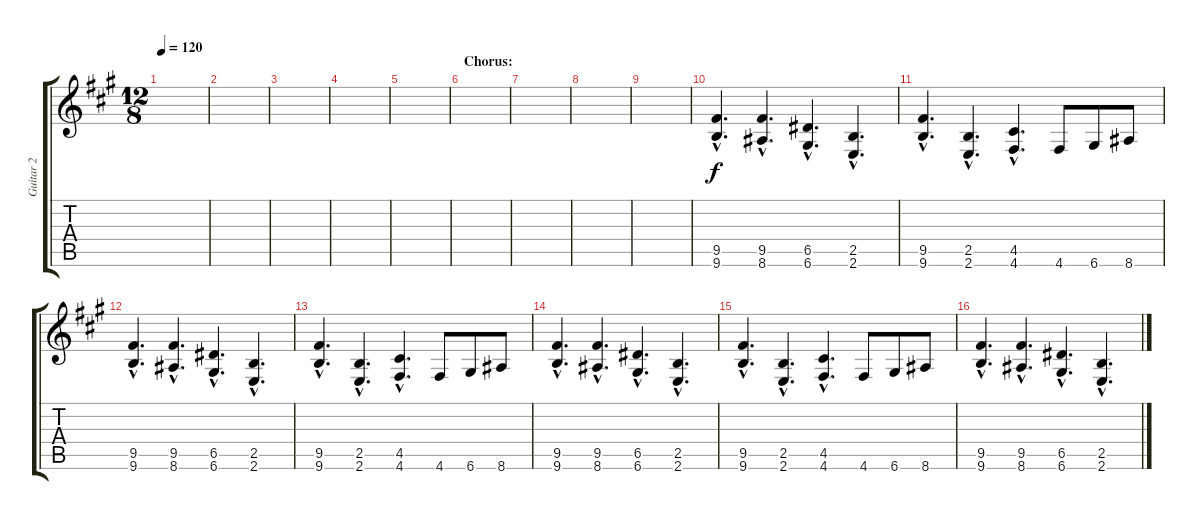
\track ("Guitar 2" "Guitar 2") {instrument overdrivenguitar}
\staff {score tabs}
\tuning (E4 B3 G3 D3 A2 D2) {hide}
\ts (12 8)
\tempo 120
\clef g2
\ks a
|
|
|
|
|
\section ("" "Chorus:")
|
|
|
|
(9.5{hac} 9.6{hac}).4{d} (9.5{hac} 8.6{hac}).4{d} (6.5{hac} 6.6{hac}).4{d} (2.5{hac} 2.6{hac}).4{d} |
(9.5{hac} 9.6{hac}).4{d} (2.5{hac} 2.6{hac}).4{d} (4.5{hac} 4.6{hac}).4{d} 4.6.8 6.6.8 8.6.8 |
(9.5{hac} 9.6{hac}).4{d} (9.5{hac} 8.6{hac}).4{d} (6.5{hac} 6.6{hac}).4{d} (2.5{hac} 2.6{hac}).4{d} |
(9.5{hac} 9.6{hac}).4{d} (2.5{hac} 2.6{hac}).4{d} (4.5{hac} 4.6{hac}).4{d} 4.6.8 6.6.8 8.6.8 |
(9.5{hac} 9.6{hac}).4{d} (9.5{hac} 8.6{hac}).4{d} (6.5{hac} 6.6{hac}).4{d} (2.5{hac} 2.6{hac}).4{d} |
(9.5{hac} 9.6{hac}).4{d} (2.5{hac} 2.6{hac}).4{d} (4.5{hac} 4.6{hac}).4{d} 4.6.8 6.6.8 8.6.8 |
(9.5{hac} 9.6{hac}).4{d} (9.5{hac} 8.6{hac}).4{d} (6.5{hac} 6.6{hac}).4{d} (2.5{hac} 2.6{hac}).4{d}
